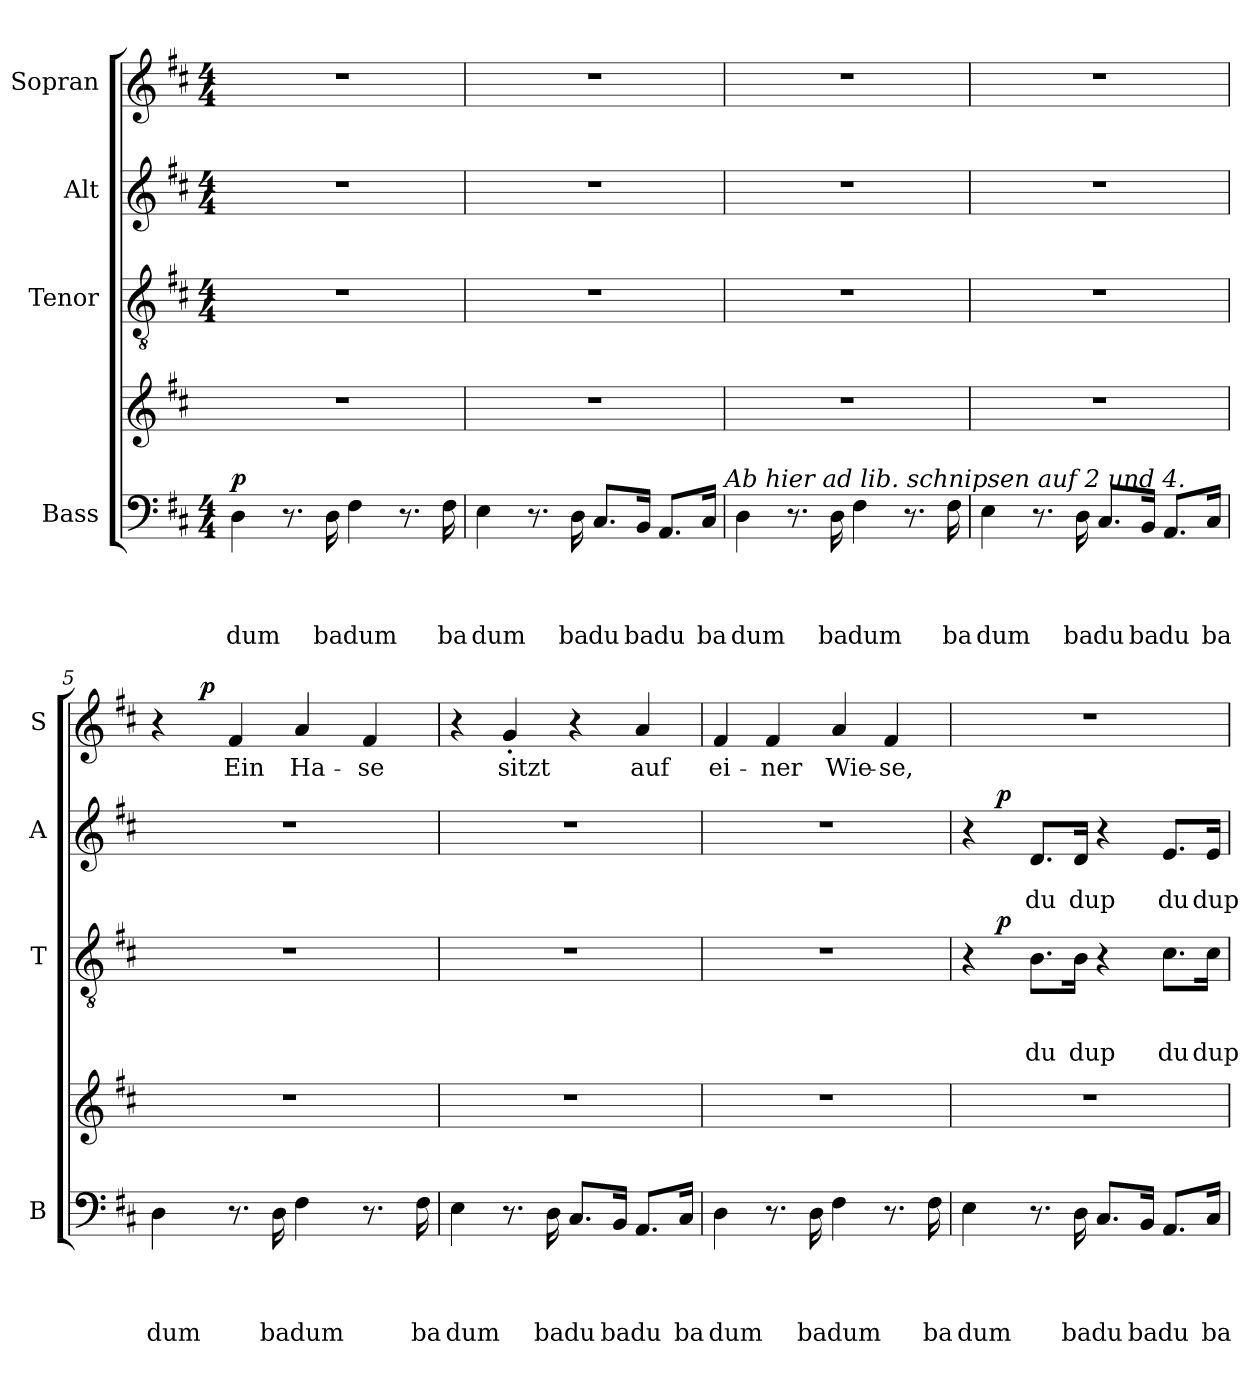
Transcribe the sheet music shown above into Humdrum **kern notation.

**kern	**text	**text	**text	**text	**dynam	**kern	**kern	**text	**text	**text	**dynam	**kern	**text	**text	**dynam	**kern	**text	**dynam
*part5	*part5	*part5	*part5	*part5	*part5	*part4	*part3	*part3	*part3	*part3	*part3	*part2	*part2	*part2	*part2	*part1	*part1	*part1
*staff5	*staff5	*staff5	*staff5	*staff5	*staff5	*staff4	*staff3	*staff3	*staff3	*staff3	*staff3	*staff2	*staff2	*staff2	*staff2	*staff1	*staff1	*staff1
*I"Bass	*	*	*	*	*	*	*I"Tenor	*	*	*	*	*I"Alt	*	*	*	*I"Sopran	*	*
*I'B	*	*	*	*	*	*	*I'T	*	*	*	*	*I'A	*	*	*	*I'S	*	*
*clefF4	*	*	*	*	*	*clefG2	*clefGv2	*	*	*	*	*clefG2	*	*	*	*clefG2	*	*
*k[f#c#]	*	*	*	*	*	*k[f#c#]	*k[f#c#]	*	*	*	*	*k[f#c#]	*	*	*	*k[f#c#]	*	*
*D:	*	*	*	*	*	*D:	*D:	*	*	*	*	*D:	*	*	*	*D:	*	*
*M4/4	*	*	*	*	*	*	*M4/4	*	*	*	*	*M4/4	*	*	*	*M4/4	*	*
=1	=1	=1	=1	=1	=1	=1	=1	=1	=1	=1	=1	=1	=1	=1	=1	=1	=1	=1
!	!	!	!	!LO:LY:b	!LO:DY:a	!	!	!	!	!	!	!	!	!	!	!	!	!
4D\	.	.	.	dum	p	1r	1r	.	.	.	.	1r	.	.	.	1r	.	.
8.r	.	.	.	.	.	.	.	.	.	.	.	.	.	.	.	.	.	.
!	!	!	!	!LO:LY:b	!	!	!	!	!	!	!	!	!	!	!	!	!	!
16D\	.	.	.	ba	.	.	.	.	.	.	.	.	.	.	.	.	.	.
!	!	!	!	!LO:LY:b	!	!	!	!	!	!	!	!	!	!	!	!	!	!
4F#\	.	.	.	dum	.	.	.	.	.	.	.	.	.	.	.	.	.	.
8.r	.	.	.	.	.	.	.	.	.	.	.	.	.	.	.	.	.	.
!	!	!	!	!LO:LY:b	!	!	!	!	!	!	!	!	!	!	!	!	!	!
16F#\	.	.	.	ba	.	.	.	.	.	.	.	.	.	.	.	.	.	.
=2	=2	=2	=2	=2	=2	=2	=2	=2	=2	=2	=2	=2	=2	=2	=2	=2	=2	=2
!	!	!	!	!LO:LY:b	!	!	!	!	!	!	!	!	!	!	!	!	!	!
4E\	.	.	.	dum	.	1r	1r	.	.	.	.	1r	.	.	.	1r	.	.
8.r	.	.	.	.	.	.	.	.	.	.	.	.	.	.	.	.	.	.
!	!	!	!	!LO:LY:b	!	!	!	!	!	!	!	!	!	!	!	!	!	!
16D\	.	.	.	ba	.	.	.	.	.	.	.	.	.	.	.	.	.	.
!	!	!	!	!LO:LY:b	!	!	!	!	!	!	!	!	!	!	!	!	!	!
8.C#/L	.	.	.	du	.	.	.	.	.	.	.	.	.	.	.	.	.	.
!	!	!	!	!LO:LY:b	!	!	!	!	!	!	!	!	!	!	!	!	!	!
16BB/Jk	.	.	.	ba	.	.	.	.	.	.	.	.	.	.	.	.	.	.
!	!	!	!	!LO:LY:b	!	!	!	!	!	!	!	!	!	!	!	!	!	!
8.AA/L	.	.	.	du	.	.	.	.	.	.	.	.	.	.	.	.	.	.
!	!	!	!	!LO:LY:b	!	!	!	!	!	!	!	!	!	!	!	!	!	!
16C#/Jk	.	.	.	ba	.	.	.	.	.	.	.	.	.	.	.	.	.	.
!LO:TX:a:i:t=Ab hier ad lib. schnipsen auf 2 und 4.	!	!	!	!	!	!	!	!	!	!	!	!	!	!	!	!	!	!
=3	=3	=3	=3	=3	=3	=3	=3	=3	=3	=3	=3	=3	=3	=3	=3	=3	=3	=3
!	!	!	!	!LO:LY:b	!	!	!	!	!	!	!	!	!	!	!	!	!	!
4D\	.	.	.	dum	.	1r	1r	.	.	.	.	1r	.	.	.	1r	.	.
8.r	.	.	.	.	.	.	.	.	.	.	.	.	.	.	.	.	.	.
!	!	!	!	!LO:LY:b	!	!	!	!	!	!	!	!	!	!	!	!	!	!
16D\	.	.	.	ba	.	.	.	.	.	.	.	.	.	.	.	.	.	.
!	!	!	!	!LO:LY:b	!	!	!	!	!	!	!	!	!	!	!	!	!	!
4F#\	.	.	.	dum	.	.	.	.	.	.	.	.	.	.	.	.	.	.
8.r	.	.	.	.	.	.	.	.	.	.	.	.	.	.	.	.	.	.
!	!	!	!	!LO:LY:b	!	!	!	!	!	!	!	!	!	!	!	!	!	!
16F#\	.	.	.	ba	.	.	.	.	.	.	.	.	.	.	.	.	.	.
=4	=4	=4	=4	=4	=4	=4	=4	=4	=4	=4	=4	=4	=4	=4	=4	=4	=4	=4
!	!	!	!	!LO:LY:b	!	!	!	!	!	!	!	!	!	!	!	!	!	!
4E\	.	.	.	dum	.	1r	1r	.	.	.	.	1r	.	.	.	1r	.	.
8.r	.	.	.	.	.	.	.	.	.	.	.	.	.	.	.	.	.	.
!	!	!	!	!LO:LY:b	!	!	!	!	!	!	!	!	!	!	!	!	!	!
16D\	.	.	.	ba	.	.	.	.	.	.	.	.	.	.	.	.	.	.
!	!	!	!	!LO:LY:b	!	!	!	!	!	!	!	!	!	!	!	!	!	!
8.C#/L	.	.	.	du	.	.	.	.	.	.	.	.	.	.	.	.	.	.
!	!	!	!	!LO:LY:b	!	!	!	!	!	!	!	!	!	!	!	!	!	!
16BB/Jk	.	.	.	ba	.	.	.	.	.	.	.	.	.	.	.	.	.	.
!	!	!	!	!LO:LY:b	!	!	!	!	!	!	!	!	!	!	!	!	!	!
8.AA/L	.	.	.	du	.	.	.	.	.	.	.	.	.	.	.	.	.	.
!	!	!	!	!LO:LY:b	!	!	!	!	!	!	!	!	!	!	!	!	!	!
16C#/Jk	.	.	.	ba	.	.	.	.	.	.	.	.	.	.	.	.	.	.
!!LO:LB:g=z
=5	=5	=5	=5	=5	=5	=5	=5	=5	=5	=5	=5	=5	=5	=5	=5	=5	=5	=5
!	!	!	!	!LO:LY:b	!	!	!	!	!	!	!	!	!	!	!	!	!	!
*	*	*	*	*	*	*	*	*	*	*	*	*	*	*	*	*^	*	*
4D\	.	.	.	dum	.	1r	1r	.	.	.	.	1r	.	.	.	4r	8ryy	.	.
.	.	.	.	.	.	.	.	.	.	.	.	.	.	.	.	.	32ryy	.	.
!	!	!	!	!	!	!	!	!	!	!	!	!	!	!	!	!	!	!	!LO:DY:a
.	.	.	.	.	.	.	.	.	.	.	.	.	.	.	.	.	2ryy	.	p
!	!	!	!	!	!	!	!	!	!	!	!	!	!	!	!	!	!	!LO:LY:b	!
8.r	.	.	.	.	.	.	.	.	.	.	.	.	.	.	.	4f#/	.	Ein	.
!	!	!	!	!LO:LY:b	!	!	!	!	!	!	!	!	!	!	!	!	!	!	!
16D\	.	.	.	ba	.	.	.	.	.	.	.	.	.	.	.	.	.	.	.
!	!	!	!	!LO:LY:b	!	!	!	!	!	!	!	!	!	!	!	!	!	!LO:LY:b	!
4F#\	.	.	.	dum	.	.	.	.	.	.	.	.	.	.	.	4a/	.	Ha-	.
.	.	.	.	.	.	.	.	.	.	.	.	.	.	.	.	.	4ryy	.	.
!	!	!	!	!	!	!	!	!	!	!	!	!	!	!	!	!	!	!LO:LY:b	!
8.r	.	.	.	.	.	.	.	.	.	.	.	.	.	.	.	4f#/	.	-se	.
.	.	.	.	.	.	.	.	.	.	.	.	.	.	.	.	.	16.ryy	.	.
!	!	!	!	!LO:LY:b	!	!	!	!	!	!	!	!	!	!	!	!	!	!	!
16F#\	.	.	.	ba	.	.	.	.	.	.	.	.	.	.	.	.	.	.	.
=6	=6	=6	=6	=6	=6	=6	=6	=6	=6	=6	=6	=6	=6	=6	=6	=6	=6	=6	=6
!	!	!	!	!LO:LY:b	!	!	!	!	!	!	!	!	!	!	!	!	!	!	!
*	*	*	*	*	*	*	*	*	*	*	*	*	*	*	*	*v	*v	*	*
4E\	.	.	.	dum	.	1r	1r	.	.	.	.	1r	.	.	.	4r	.	.
!	!	!	!	!	!	!	!	!	!	!	!	!	!	!	!	!	!LO:LY:b	!
8.r	.	.	.	.	.	.	.	.	.	.	.	.	.	.	.	4g'</	sitzt	.
!	!	!	!	!LO:LY:b	!	!	!	!	!	!	!	!	!	!	!	!	!	!
16D\	.	.	.	ba	.	.	.	.	.	.	.	.	.	.	.	.	.	.
!	!	!	!	!LO:LY:b	!	!	!	!	!	!	!	!	!	!	!	!	!	!
8.C#/L	.	.	.	du	.	.	.	.	.	.	.	.	.	.	.	4r	.	.
!	!	!	!	!LO:LY:b	!	!	!	!	!	!	!	!	!	!	!	!	!	!
16BB/Jk	.	.	.	ba	.	.	.	.	.	.	.	.	.	.	.	.	.	.
!	!	!	!	!LO:LY:b	!	!	!	!	!	!	!	!	!	!	!	!	!LO:LY:b	!
8.AA/L	.	.	.	du	.	.	.	.	.	.	.	.	.	.	.	4a/	auf	.
!	!	!	!	!LO:LY:b	!	!	!	!	!	!	!	!	!	!	!	!	!	!
16C#/Jk	.	.	.	ba	.	.	.	.	.	.	.	.	.	.	.	.	.	.
=7	=7	=7	=7	=7	=7	=7	=7	=7	=7	=7	=7	=7	=7	=7	=7	=7	=7	=7
!	!	!	!	!LO:LY:b	!	!	!	!	!	!	!	!	!	!	!	!	!LO:LY:b	!
4D\	.	.	.	dum	.	1r	1r	.	.	.	.	1r	.	.	.	4f#/	ei-	.
!	!	!	!	!	!	!	!	!	!	!	!	!	!	!	!	!	!LO:LY:b	!
8.r	.	.	.	.	.	.	.	.	.	.	.	.	.	.	.	4f#/	-ner	.
!	!	!	!	!LO:LY:b	!	!	!	!	!	!	!	!	!	!	!	!	!	!
16D\	.	.	.	ba	.	.	.	.	.	.	.	.	.	.	.	.	.	.
!	!	!	!	!LO:LY:b	!	!	!	!	!	!	!	!	!	!	!	!	!LO:LY:b	!
4F#\	.	.	.	dum	.	.	.	.	.	.	.	.	.	.	.	4a/	Wie-	.
!	!	!	!	!	!	!	!	!	!	!	!	!	!	!	!	!	!LO:LY:b:rj	!
8.r	.	.	.	.	.	.	.	.	.	.	.	.	.	.	.	4f#/	-se,	.
!	!	!	!	!LO:LY:b	!	!	!	!	!	!	!	!	!	!	!	!	!	!
16F#\	.	.	.	ba	.	.	.	.	.	.	.	.	.	.	.	.	.	.
=8	=8	=8	=8	=8	=8	=8	=8	=8	=8	=8	=8	=8	=8	=8	=8	=8	=8	=8
!	!	!	!	!LO:LY:b	!	!	!	!	!	!	!	!	!	!	!	!	!	!
*	*	*	*	*	*	*	*^	*	*	*	*	*^	*	*	*	*	*	*
4E\	.	.	.	dum	.	1r	4r	8ryy	.	.	.	.	4r	8ryy	.	.	.	1r	.	.
!	!	!	!	!	!	!	!	!	!	!	!	!LO:DY:a	!	!	!	!	!LO:DY:a	!	!	!
.	.	.	.	.	.	.	.	2..ryy	.	.	.	p	.	2..ryy	.	.	p	.	.	.
!	!	!	!	!	!	!	!	!	!	!	!LO:LY:b	!	!	!	!	!LO:LY:b	!	!	!	!
8.r	.	.	.	.	.	.	8.B\L	.	.	.	du	.	8.d/L	.	.	du	.	.	.	.
!	!	!	!	!LO:LY:b	!	!	!	!	!	!	!LO:LY:b	!	!	!	!	!LO:LY:b	!	!	!	!
16D\	.	.	.	ba	.	.	16B\Jk	.	.	.	dup	.	16d/Jk	.	.	dup	.	.	.	.
!	!	!	!	!LO:LY:b	!	!	!	!	!	!	!	!	!	!	!	!	!	!	!	!
8.C#/L	.	.	.	du	.	.	4r	.	.	.	.	.	4r	.	.	.	.	.	.	.
!	!	!	!	!LO:LY:b	!	!	!	!	!	!	!	!	!	!	!	!	!	!	!	!
16BB/Jk	.	.	.	ba	.	.	.	.	.	.	.	.	.	.	.	.	.	.	.	.
!	!	!	!	!LO:LY:b	!	!	!	!	!	!	!LO:LY:b	!	!	!	!	!LO:LY:b	!	!	!	!
8.AA/L	.	.	.	du	.	.	8.c#\L	.	.	.	du	.	8.e/L	.	.	du	.	.	.	.
!	!	!	!	!LO:LY:b	!	!	!	!	!	!	!LO:LY:b	!	!	!	!	!LO:LY:b	!	!	!	!
16C#/Jk	.	.	.	ba	.	.	16c#\Jk	.	.	.	dup	.	16e/Jk	.	.	dup	.	.	.	.
*	*	*	*	*	*	*	*v	*v	*	*	*	*	*	*	*	*	*	*	*	*
*	*	*	*	*	*	*	*	*	*	*	*	*v	*v	*	*	*	*	*	*
=	=	=	=	=	=	=	=	=	=	=	=	=	=	=	=	=	=	=
*-	*-	*-	*-	*-	*-	*-	*-	*-	*-	*-	*-	*-	*-	*-	*-	*-	*-	*-
